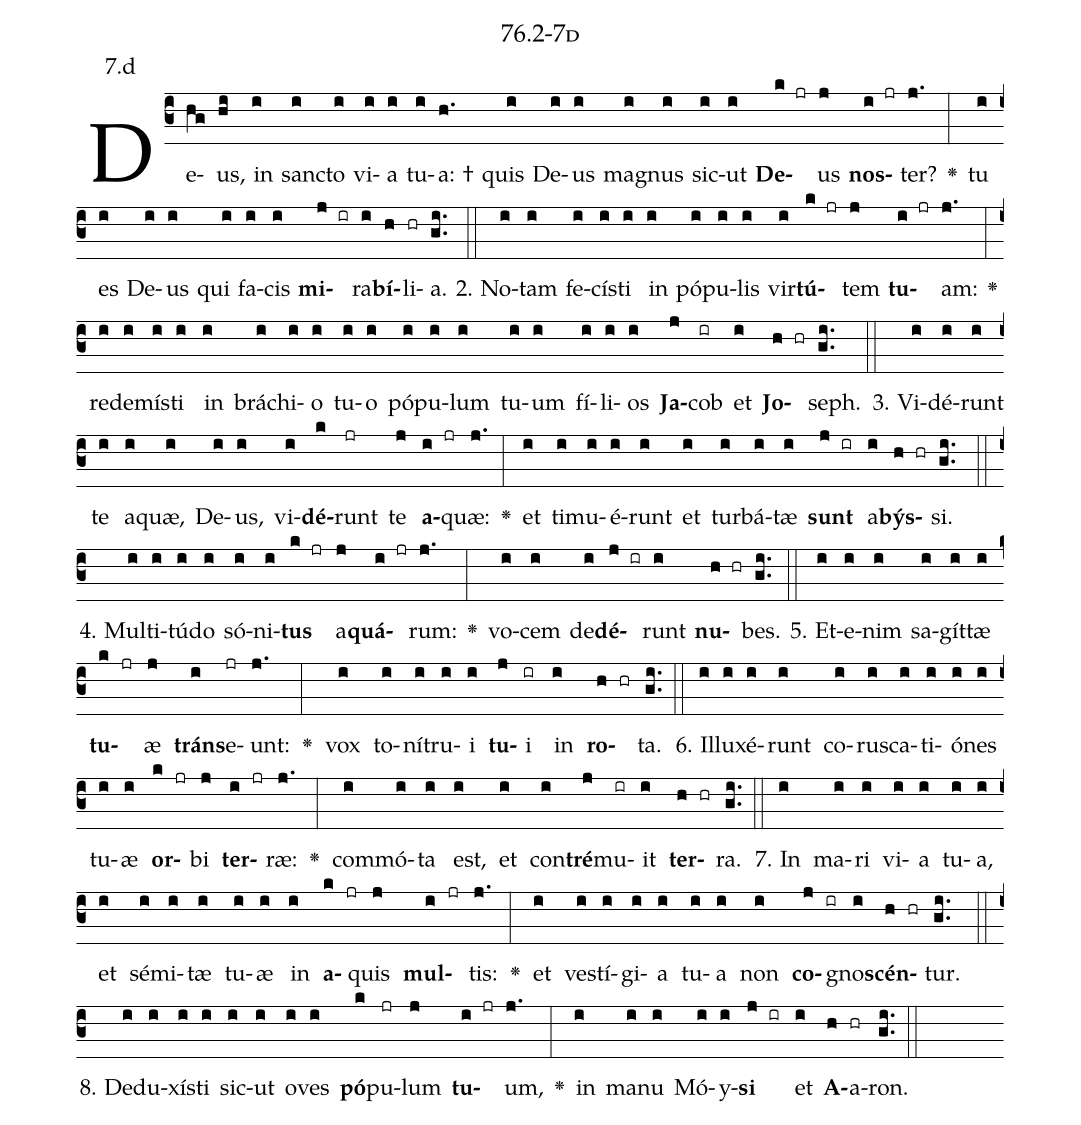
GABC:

name: 76.2-7d;
annotation: 7.d;
%%
(c3)De(hg)us,(hi) in(i) sanc(i)to(i) vi(i)a(i) tu(i)a: †(h.) quis(i) De(i)us(i) ma(i)gnus(i) sic(i)ut(i) <b>De</b>(k jr)us(j) <b>nos</b>(i jr)ter?(j.) <v>\greheightstar</v>(:) tu(i) es(i) De(i)us(i) qui(i) fa(i)cis(i) <b>mi</b>(j ir)ra(i)<b>bí</b>(h)li(hr)a.(gi..) (::)
2. No(i)tam(i) fe(i)cís(i)ti(i) in(i) pó(i)pu(i)lis(i) vir(i)<b>tú</b>(k jr)tem(j) <b>tu</b>(i jr)am:(j.) <v>\greheightstar</v>(:) red(i)e(i)mís(i)ti(i) in(i) brá(i)chi(i)o(i) tu(i)o(i) pó(i)pu(i)lum(i) tu(i)um(i) fí(i)li(i)os(i) <b>Ja</b>(j)cob(ir) et(i) <b>Jo</b>(h hr)seph.(gi..) (::)
3. Vi(i)dé(i)runt(i) te(i) a(i)quæ,(i) De(i)us,(i) vi(i)<b>dé</b>(k)runt(jr) te(j) <b>a</b>(i jr)quæ:(j.) <v>\greheightstar</v>(:) et(i) ti(i)mu(i)é(i)runt(i) et(i) tur(i)bá(i)tæ(i) <b>sunt</b>(j ir) a(i)<b>býs</b>(h hr)si.(gi..) (::)
4. Mul(i)ti(i)tú(i)do(i) só(i)ni(i)<b>tus</b>(k jr) a(j)<b>quá</b>(i jr)rum:(j.) <v>\greheightstar</v>(:) vo(i)cem(i) de(i)<b>dé</b>(j ir)runt(i) <b>nu</b>(h hr)bes.(gi..) (::)
5. Et(i)e(i)nim(i) sa(i)gít(i)tæ(i) <b>tu</b>(k jr)æ(j) <b>tráns</b>(i)e(jr)unt:(j.) <v>\greheightstar</v>(:) vox(i) to(i)ní(i)tru(i)i(i) <b>tu</b>(j)i(ir) in(i) <b>ro</b>(h hr)ta.(gi..) (::)
6. Il(i)lu(i)xé(i)runt(i) co(i)rus(i)ca(i)ti(i)ó(i)nes(i) tu(i)æ(i) <b>or</b>(k jr)bi(j) <b>ter</b>(i jr)ræ:(j.) <v>\greheightstar</v>(:) com(i)mó(i)ta(i) est,(i) et(i) con(i)<b>tré</b>(j)mu(ir)it(i) <b>ter</b>(h hr)ra.(gi..) (::)
7. In(i) ma(i)ri(i) vi(i)a(i) tu(i)a,(i) et(i) sé(i)mi(i)tæ(i) tu(i)æ(i) in(i) <b>a</b>(k jr)quis(j) <b>mul</b>(i jr)tis:(j.) <v>\greheightstar</v>(:) et(i) ves(i)tí(i)gi(i)a(i) tu(i)a(i) non(i) <b>co</b>(j ir)gno(i)<b>scén</b>(h hr)tur.(gi..) (::)
8. De(i)du(i)xís(i)ti(i) sic(i)ut(i) o(i)ves(i) <b>pó</b>(k)pu(jr)lum(j) <b>tu</b>(i jr)um,(j.) <v>\greheightstar</v>(:) in(i) ma(i)nu(i) Mó(i)y(i)<b>si</b>(j ir) et(i) <b>A</b>(h)a(hr)ron.(gi..) (::)
